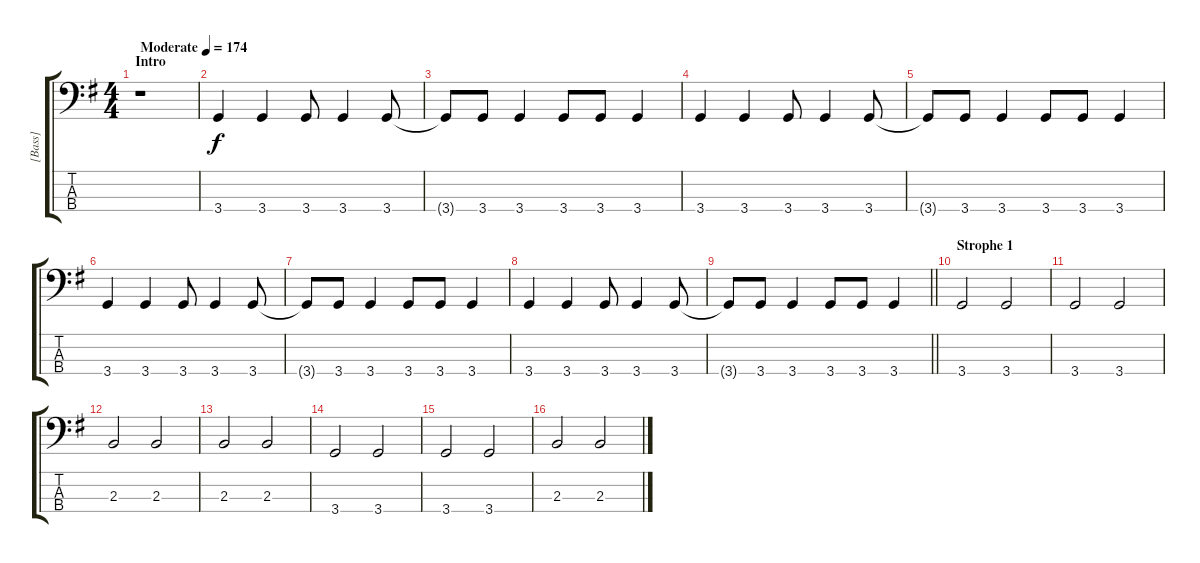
\track ("[Bass]" "[Bass]") {instrument electricbassfinger}
\staff {score tabs}
\tuning (G2 D2 A1 E1) {hide}
\ts (4 4)
\section ("" "Intro")
\tempo (174 "Moderate")
\clef f4
\ks g
r.1{dy f instrument electricbassfinger} |
3.4.4 3.4.4 3.4.8 3.4.4 3.4.8 |
3.4{t}.8 3.4.8 3.4.4 3.4.8 3.4.8 3.4.4 |
3.4.4 3.4.4 3.4.8 3.4.4 3.4.8 |
3.4{t}.8 3.4.8 3.4.4 3.4.8 3.4.8 3.4.4 |
3.4.4 3.4.4 3.4.8 3.4.4 3.4.8 |
3.4{t}.8 3.4.8 3.4.4 3.4.8 3.4.8 3.4.4 |
3.4.4 3.4.4 3.4.8 3.4.4 3.4.8 |
\barLineRight lightlight
3.4{t}.8 3.4.8 3.4.4 3.4.8 3.4.8 3.4.4 |
\section ("" "Strophe 1")
3.4.2 3.4.2 |
3.4.2 3.4.2 |
2.3.2 2.3.2 |
2.3.2 2.3.2 |
3.4.2 3.4.2 |
3.4.2 3.4.2 |
2.3.2 2.3.2
